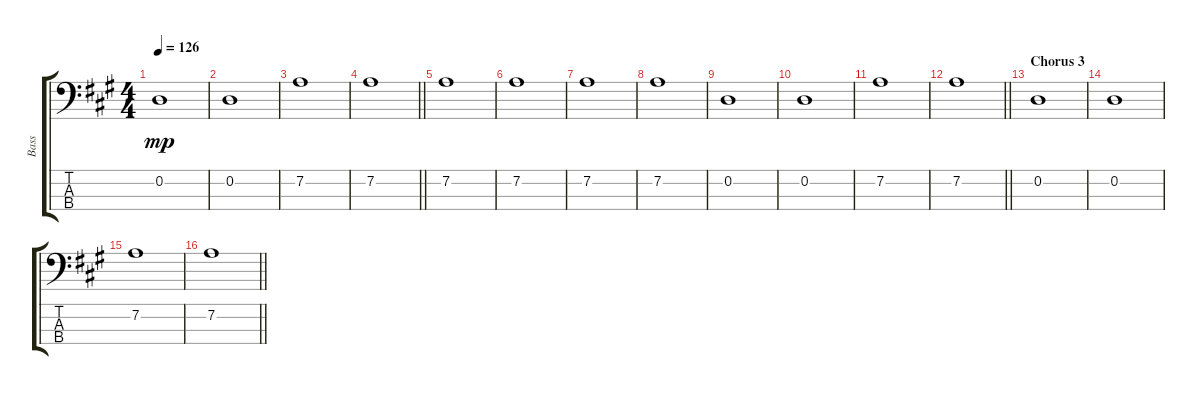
\track ("Bass" "Bass") {instrument electricbassfinger}
\staff {score tabs}
\tuning (G2 D2 A1 E1) {hide}
\ts (4 4)
\tempo 126
\clef f4
\ks a
0.2.1{dy mp} |
0.2.1 |
7.2.1 |
\barLineRight lightlight
7.2.1 |
7.2.1 |
7.2.1 |
7.2.1 |
7.2.1 |
0.2.1 |
0.2.1 |
7.2.1 |
\barLineRight lightlight
7.2.1 |
\section ("" "Chorus 3")
0.2.1 |
0.2.1 |
7.2.1 |
\barLineRight lightlight
7.2.1
